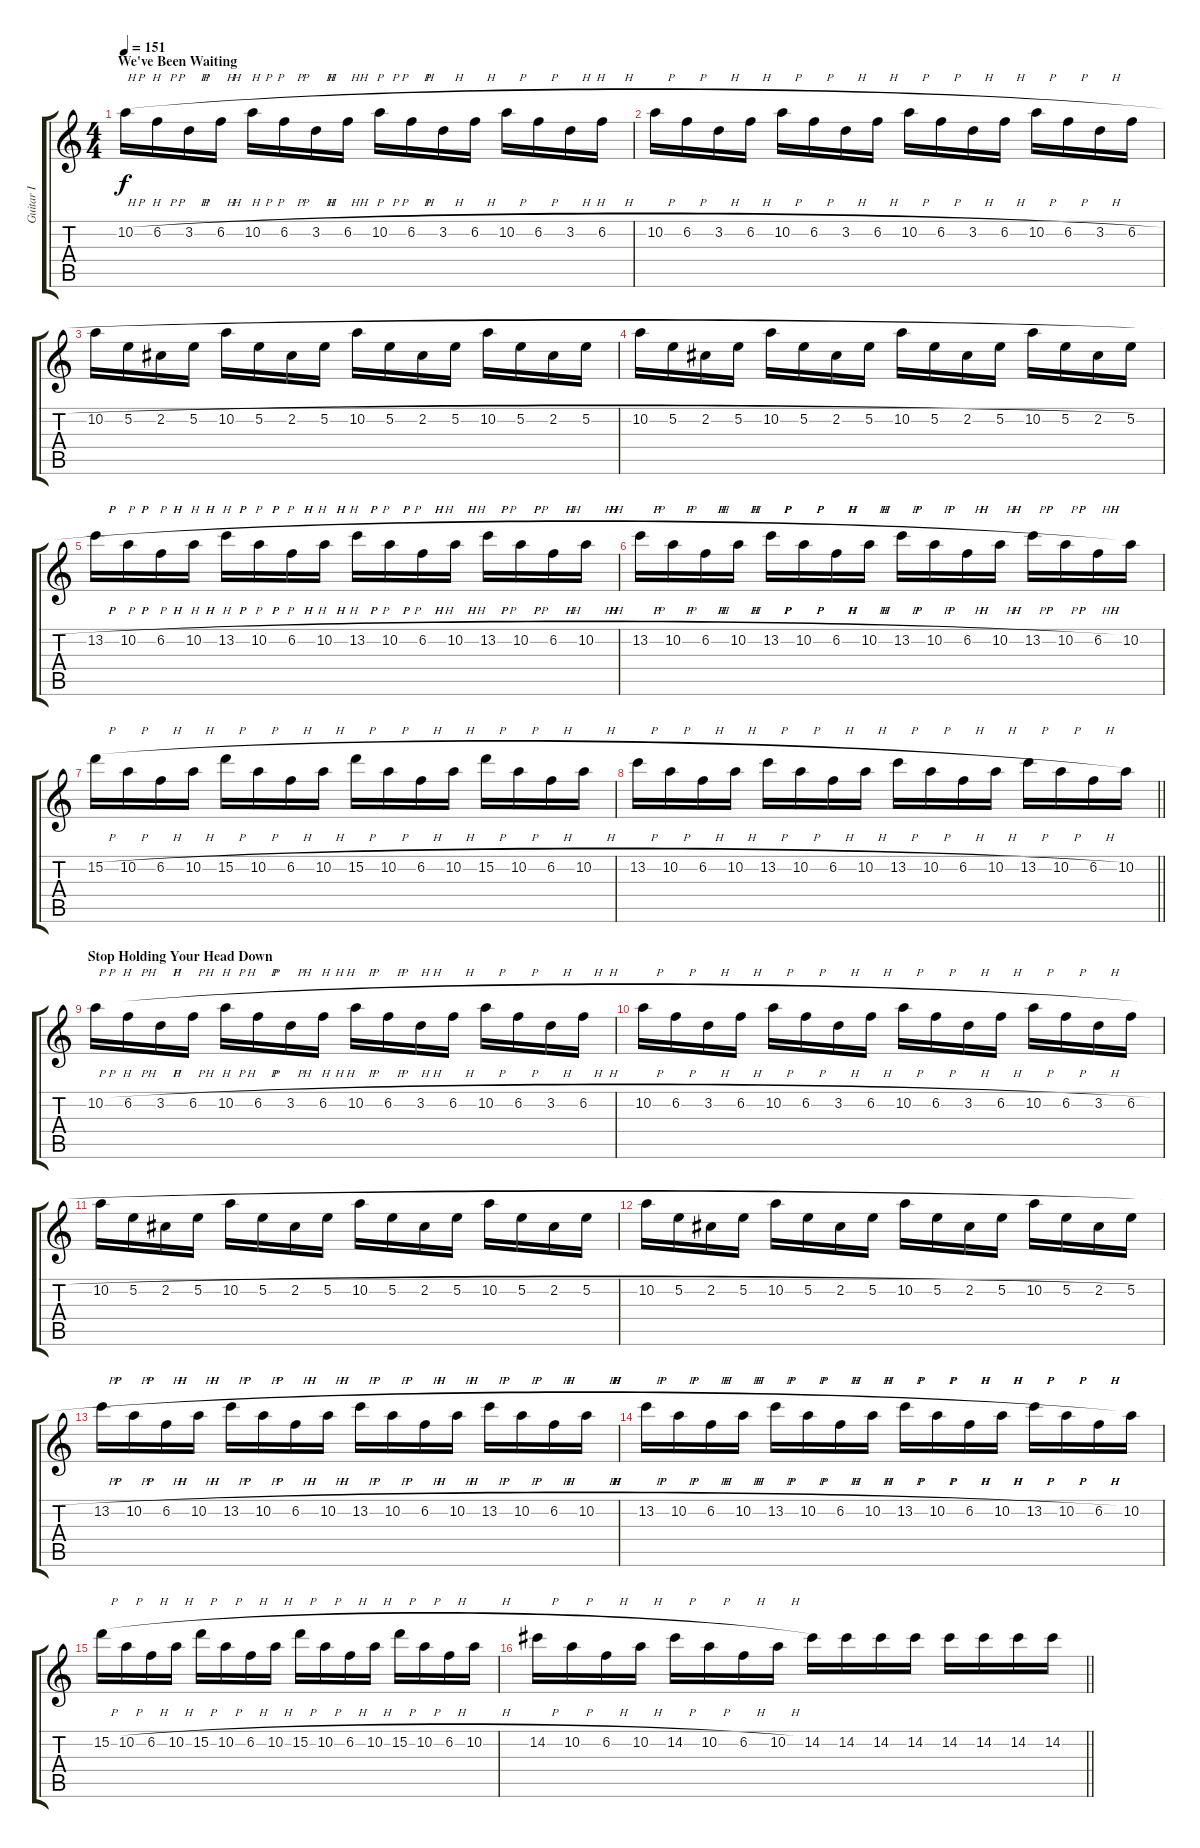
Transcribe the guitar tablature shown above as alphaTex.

\track ("Guitar I" "Guitar I") {instrument overdrivenguitar}
\staff {score tabs}
\tuning (E4 B3 G3 D3 A2 D2) {hide}
\ts (4 4)
\section ("" "We've Been Waiting")
\tempo 151
\clef g2
\ks c
10.2{h}.16{dy f} 6.2{h}.16 3.2{h}.16 6.2{h}.16 10.2{h}.16 6.2{h}.16 3.2{h}.16 6.2{h}.16 10.2{h}.16 6.2{h}.16 3.2{h}.16 6.2{h}.16 10.2{h}.16 6.2{h}.16 3.2{h}.16 6.2{h}.16 |
10.2{h}.16 6.2{h}.16 3.2{h}.16 6.2{h}.16 10.2{h}.16 6.2{h}.16 3.2{h}.16 6.2{h}.16 10.2{h}.16 6.2{h}.16 3.2{h}.16 6.2{h}.16 10.2{h}.16 6.2{h}.16 3.2{h}.16 6.2{h}.16 |
10.2{h}.16 5.2{h}.16 2.2{h}.16 5.2{h}.16 10.2{h}.16 5.2{h}.16 2.2{h}.16 5.2{h}.16 10.2{h}.16 5.2{h}.16 2.2{h}.16 5.2{h}.16 10.2{h}.16 5.2{h}.16 2.2{h}.16 5.2{h}.16 |
10.2{h}.16 5.2{h}.16 2.2{h}.16 5.2{h}.16 10.2{h}.16 5.2{h}.16 2.2{h}.16 5.2{h}.16 10.2{h}.16 5.2{h}.16 2.2{h}.16 5.2{h}.16 10.2{h}.16 5.2{h}.16 2.2{h}.16 5.2{h}.16 |
13.2{h}.16 10.2{h}.16 6.2{h}.16 10.2{h}.16 13.2{h}.16 10.2{h}.16 6.2{h}.16 10.2{h}.16 13.2{h}.16 10.2{h}.16 6.2{h}.16 10.2{h}.16 13.2{h}.16 10.2{h}.16 6.2{h}.16 10.2{h}.16 |
13.2{h}.16 10.2{h}.16 6.2{h}.16 10.2{h}.16 13.2{h}.16 10.2{h}.16 6.2{h}.16 10.2{h}.16 13.2{h}.16 10.2{h}.16 6.2{h}.16 10.2{h}.16 13.2{h}.16 10.2{h}.16 6.2{h}.16 10.2.16 |
15.2{h}.16 10.2{h}.16 6.2{h}.16 10.2{h}.16 15.2{h}.16 10.2{h}.16 6.2{h}.16 10.2{h}.16 15.2{h}.16 10.2{h}.16 6.2{h}.16 10.2{h}.16 15.2{h}.16 10.2{h}.16 6.2{h}.16 10.2{h}.16 |
\barLineRight lightlight
13.2{h}.16 10.2{h}.16 6.2{h}.16 10.2{h}.16 13.2{h}.16 10.2{h}.16 6.2{h}.16 10.2{h}.16 13.2{h}.16 10.2{h}.16 6.2{h}.16 10.2{h}.16 13.2{h}.16 10.2{h}.16 6.2{h}.16 10.2.16 |
\section ("" "Stop Holding Your Head Down")
10.2{h}.16 6.2{h}.16 3.2{h}.16 6.2{h}.16 10.2{h}.16 6.2{h}.16 3.2{h}.16 6.2{h}.16 10.2{h}.16 6.2{h}.16 3.2{h}.16 6.2{h}.16 10.2{h}.16 6.2{h}.16 3.2{h}.16 6.2{h}.16 |
10.2{h}.16 6.2{h}.16 3.2{h}.16 6.2{h}.16 10.2{h}.16 6.2{h}.16 3.2{h}.16 6.2{h}.16 10.2{h}.16 6.2{h}.16 3.2{h}.16 6.2{h}.16 10.2{h}.16 6.2{h}.16 3.2{h}.16 6.2{h}.16 |
10.2{h}.16 5.2{h}.16 2.2{h}.16 5.2{h}.16 10.2{h}.16 5.2{h}.16 2.2{h}.16 5.2{h}.16 10.2{h}.16 5.2{h}.16 2.2{h}.16 5.2{h}.16 10.2{h}.16 5.2{h}.16 2.2{h}.16 5.2{h}.16 |
10.2{h}.16 5.2{h}.16 2.2{h}.16 5.2{h}.16 10.2{h}.16 5.2{h}.16 2.2{h}.16 5.2{h}.16 10.2{h}.16 5.2{h}.16 2.2{h}.16 5.2{h}.16 10.2{h}.16 5.2{h}.16 2.2{h}.16 5.2{h}.16 |
13.2{h}.16 10.2{h}.16 6.2{h}.16 10.2{h}.16 13.2{h}.16 10.2{h}.16 6.2{h}.16 10.2{h}.16 13.2{h}.16 10.2{h}.16 6.2{h}.16 10.2{h}.16 13.2{h}.16 10.2{h}.16 6.2{h}.16 10.2{h}.16 |
13.2{h}.16 10.2{h}.16 6.2{h}.16 10.2{h}.16 13.2{h}.16 10.2{h}.16 6.2{h}.16 10.2{h}.16 13.2{h}.16 10.2{h}.16 6.2{h}.16 10.2{h}.16 13.2{h}.16 10.2{h}.16 6.2{h}.16 10.2.16 |
15.2{h}.16 10.2{h}.16 6.2{h}.16 10.2{h}.16 15.2{h}.16 10.2{h}.16 6.2{h}.16 10.2{h}.16 15.2{h}.16 10.2{h}.16 6.2{h}.16 10.2{h}.16 15.2{h}.16 10.2{h}.16 6.2{h}.16 10.2{h}.16 |
\barLineRight lightlight
14.2{h}.16 10.2{h}.16 6.2{h}.16 10.2{h}.16 14.2{h}.16 10.2{h}.16 6.2{h}.16 10.2{h}.16 14.2.16 14.2.16 14.2.16 14.2.16 14.2.16 14.2.16 14.2.16 14.2.16
